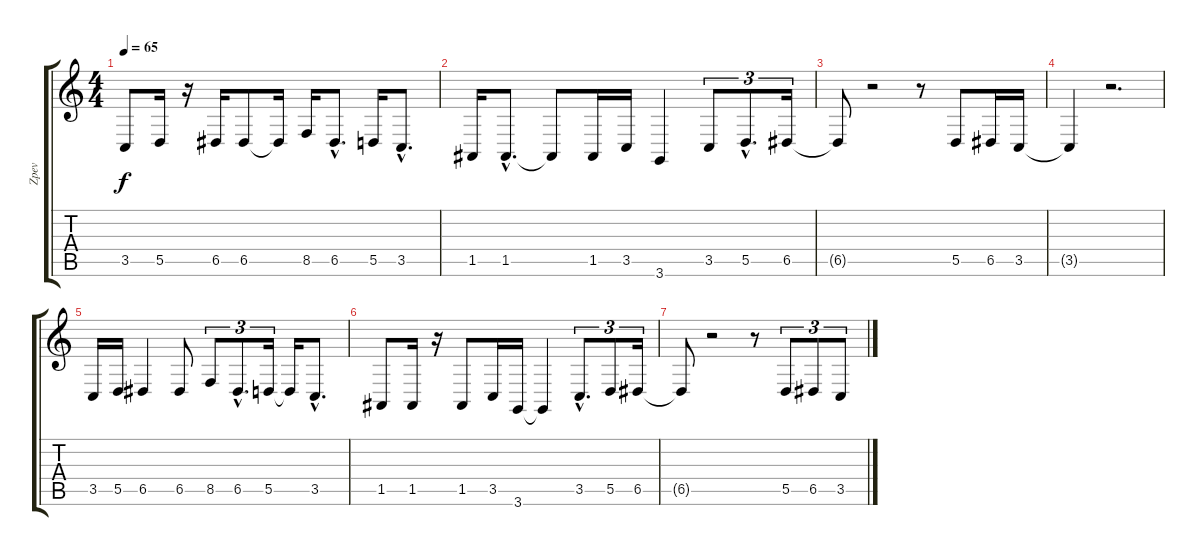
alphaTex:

\track ("Zpev" "Zpev") {instrument choiraahs}
\staff {score tabs}
\tuning (E4 B3 G3 D3 A2 E2) {hide}
\ts (4 4)
\tempo 65
\clef g2
\ks c
3.5.8{dy f} 5.5.16 r.16 6.5.16 6.5.8 6.5{t}.16 8.5.16 6.5{hac}.8{d} 5.5.16 3.5{hac}.8{d} |
1.5.16 1.5{hac}.8{d} 1.5{t}.8 1.5.16 3.5.16 3.6.4 3.5.8{tu (3 2)} 5.5{hac}.8{d tu (3 2)} 6.5.16{tu (3 2)} |
6.5{t}.8 r.2 r.8 5.5.8 6.5.16 3.5.16 |
3.5{t}.4 r.2{d} |
3.5.16 5.5.16 6.5.4 6.5.8 8.5.8{tu (3 2)} 6.5{hac}.8{d tu (3 2)} 5.5.16{tu (3 2)} 5.5{t}.16 3.5{hac}.8{d} |
1.5.8 1.5.16 r.16 1.5.8 3.5.16 3.6.16 3.6{t}.4 3.5{hac}.8{d tu (3 2)} 5.5.8{tu (3 2)} 6.5.16{tu (3 2)} |
6.5{t}.8 r.2 r.8 5.5.8{tu (3 2)} 6.5.8{tu (3 2)} 3.5.8{tu (3 2)}
